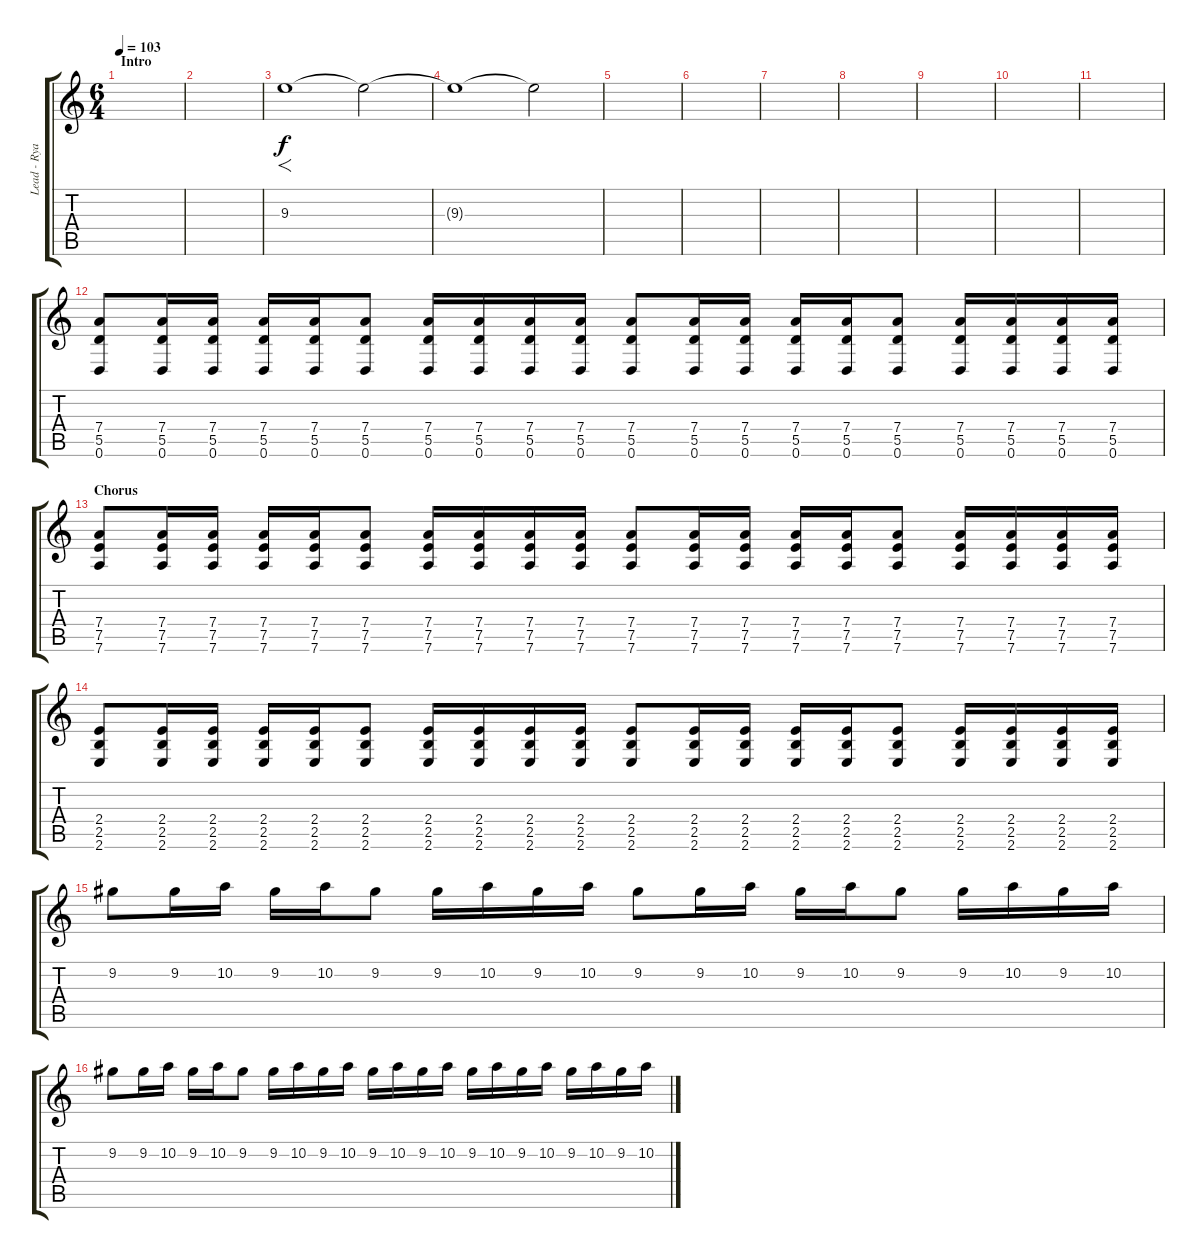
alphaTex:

\track ("Lead - Ryan Phillips" "Lead - Rya") {instrument overdrivenguitar}
\staff {score tabs}
\tuning (E4 B3 G3 D3 A2 D2) {hide}
\ts (6 4)
\section ("" "Intro")
\tempo 103
\clef g2
\ks c
|
|
9.3.1{f} 9.3{t}.2{dy f} |
9.3{t}.1 9.3{t}.2 |
|
|
|
|
|
|
|
(7.4 5.5 0.6).8 (7.4 5.5 0.6).16 (7.4 5.5 0.6).16 (7.4 5.5 0.6).16 (7.4 5.5 0.6).16 (7.4 5.5 0.6).8 (7.4 5.5 0.6).16 (7.4 5.5 0.6).16 (7.4 5.5 0.6).16 (7.4 5.5 0.6).16 (7.4 5.5 0.6).8 (7.4 5.5 0.6).16 (7.4 5.5 0.6).16 (7.4 5.5 0.6).16 (7.4 5.5 0.6).16 (7.4 5.5 0.6).8 (7.4 5.5 0.6).16 (7.4 5.5 0.6).16 (7.4 5.5 0.6).16 (7.4 5.5 0.6).16 |
\section ("" "Chorus")
(7.4 7.5 7.6).8 (7.4 7.5 7.6).16 (7.4 7.5 7.6).16 (7.4 7.5 7.6).16 (7.4 7.5 7.6).16 (7.4 7.5 7.6).8 (7.4 7.5 7.6).16 (7.4 7.5 7.6).16 (7.4 7.5 7.6).16 (7.4 7.5 7.6).16 (7.4 7.5 7.6).8 (7.4 7.5 7.6).16 (7.4 7.5 7.6).16 (7.4 7.5 7.6).16 (7.4 7.5 7.6).16 (7.4 7.5 7.6).8 (7.4 7.5 7.6).16 (7.4 7.5 7.6).16 (7.4 7.5 7.6).16 (7.4 7.5 7.6).16 |
(2.4 2.5 2.6).8 (2.4 2.5 2.6).16 (2.4 2.5 2.6).16 (2.4 2.5 2.6).16 (2.4 2.5 2.6).16 (2.4 2.5 2.6).8 (2.4 2.5 2.6).16 (2.4 2.5 2.6).16 (2.4 2.5 2.6).16 (2.4 2.5 2.6).16 (2.4 2.5 2.6).8 (2.4 2.5 2.6).16 (2.4 2.5 2.6).16 (2.4 2.5 2.6).16 (2.4 2.5 2.6).16 (2.4 2.5 2.6).8 (2.4 2.5 2.6).16 (2.4 2.5 2.6).16 (2.4 2.5 2.6).16 (2.4 2.5 2.6).16 |
9.2.8{volume 10} 9.2.16 10.2.16 9.2.16 10.2.16 9.2.8 9.2.16 10.2.16 9.2.16 10.2.16 9.2.8 9.2.16 10.2.16 9.2.16 10.2.16 9.2.8 9.2.16 10.2.16 9.2.16 10.2.16 |
9.2.8 9.2.16 10.2.16 9.2.16 10.2.16 9.2.8 9.2.16 10.2.16 9.2.16 10.2.16 9.2.16 10.2.16 9.2.16 10.2.16 9.2.16 10.2.16 9.2.16 10.2.16 9.2.16 10.2.16 9.2.16 10.2.16
